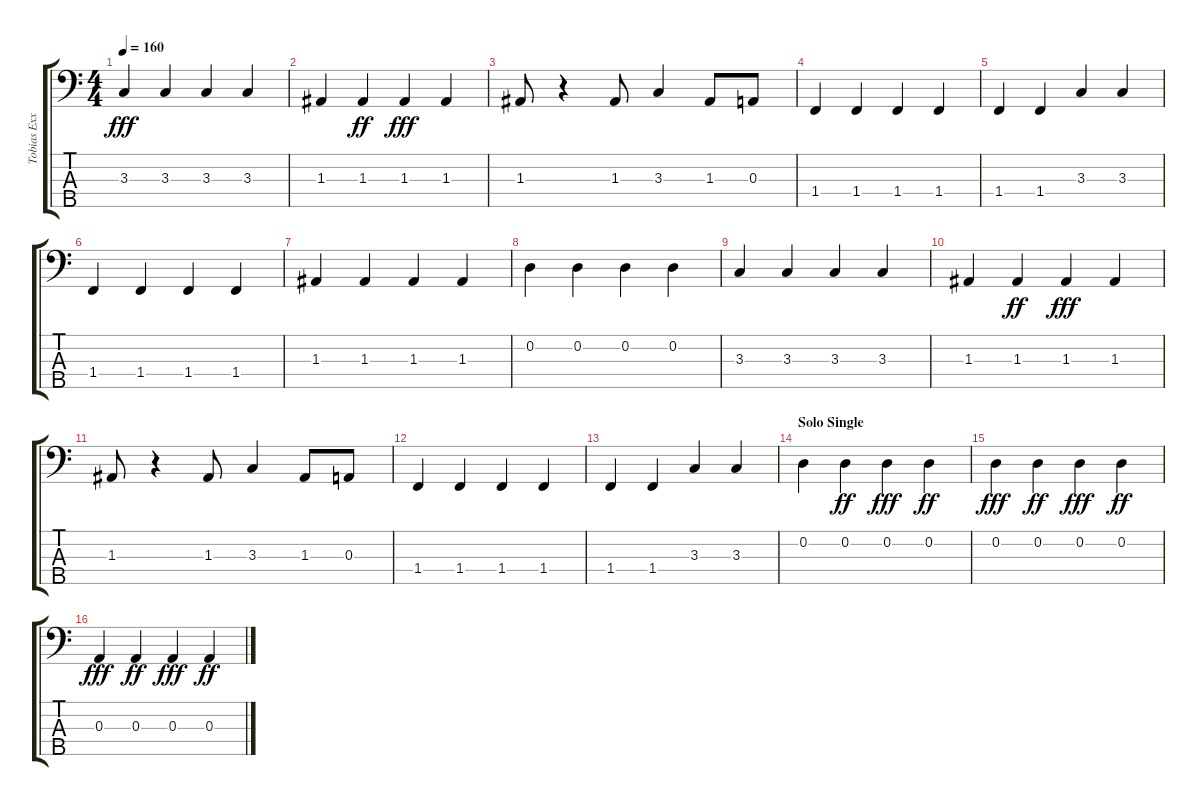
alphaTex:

\track ("Tobias Exxel" "Tobias Exx") {instrument electricbassfinger}
\staff {score tabs}
\tuning (G2 D2 A1 E1 B0) {hide}
\ts (4 4)
\tempo 160
\clef f4
\ks c
3.3.4{dy fff} 3.3.4 3.3.4 3.3.4 |
1.3.4 1.3.4{dy ff} 1.3.4{dy fff} 1.3.4 |
1.3.8 r.4 1.3.8 3.3.4 1.3.8 0.3.8 |
1.4.4 1.4.4 1.4.4 1.4.4 |
1.4.4 1.4.4 3.3.4 3.3.4 |
1.4.4 1.4.4 1.4.4 1.4.4 |
1.3.4 1.3.4 1.3.4 1.3.4 |
0.2.4 0.2.4 0.2.4 0.2.4 |
3.3.4 3.3.4 3.3.4 3.3.4 |
1.3.4 1.3.4{dy ff} 1.3.4{dy fff} 1.3.4 |
1.3.8 r.4 1.3.8 3.3.4 1.3.8 0.3.8 |
1.4.4 1.4.4 1.4.4 1.4.4 |
1.4.4 1.4.4 3.3.4 3.3.4 |
\section ("" "Solo Single")
0.2.4 0.2.4{dy ff} 0.2.4{dy fff} 0.2.4{dy ff} |
0.2.4{dy fff} 0.2.4{dy ff} 0.2.4{dy fff} 0.2.4{dy ff} |
0.3.4{dy fff} 0.3.4{dy ff} 0.3.4{dy fff} 0.3.4{dy ff}
